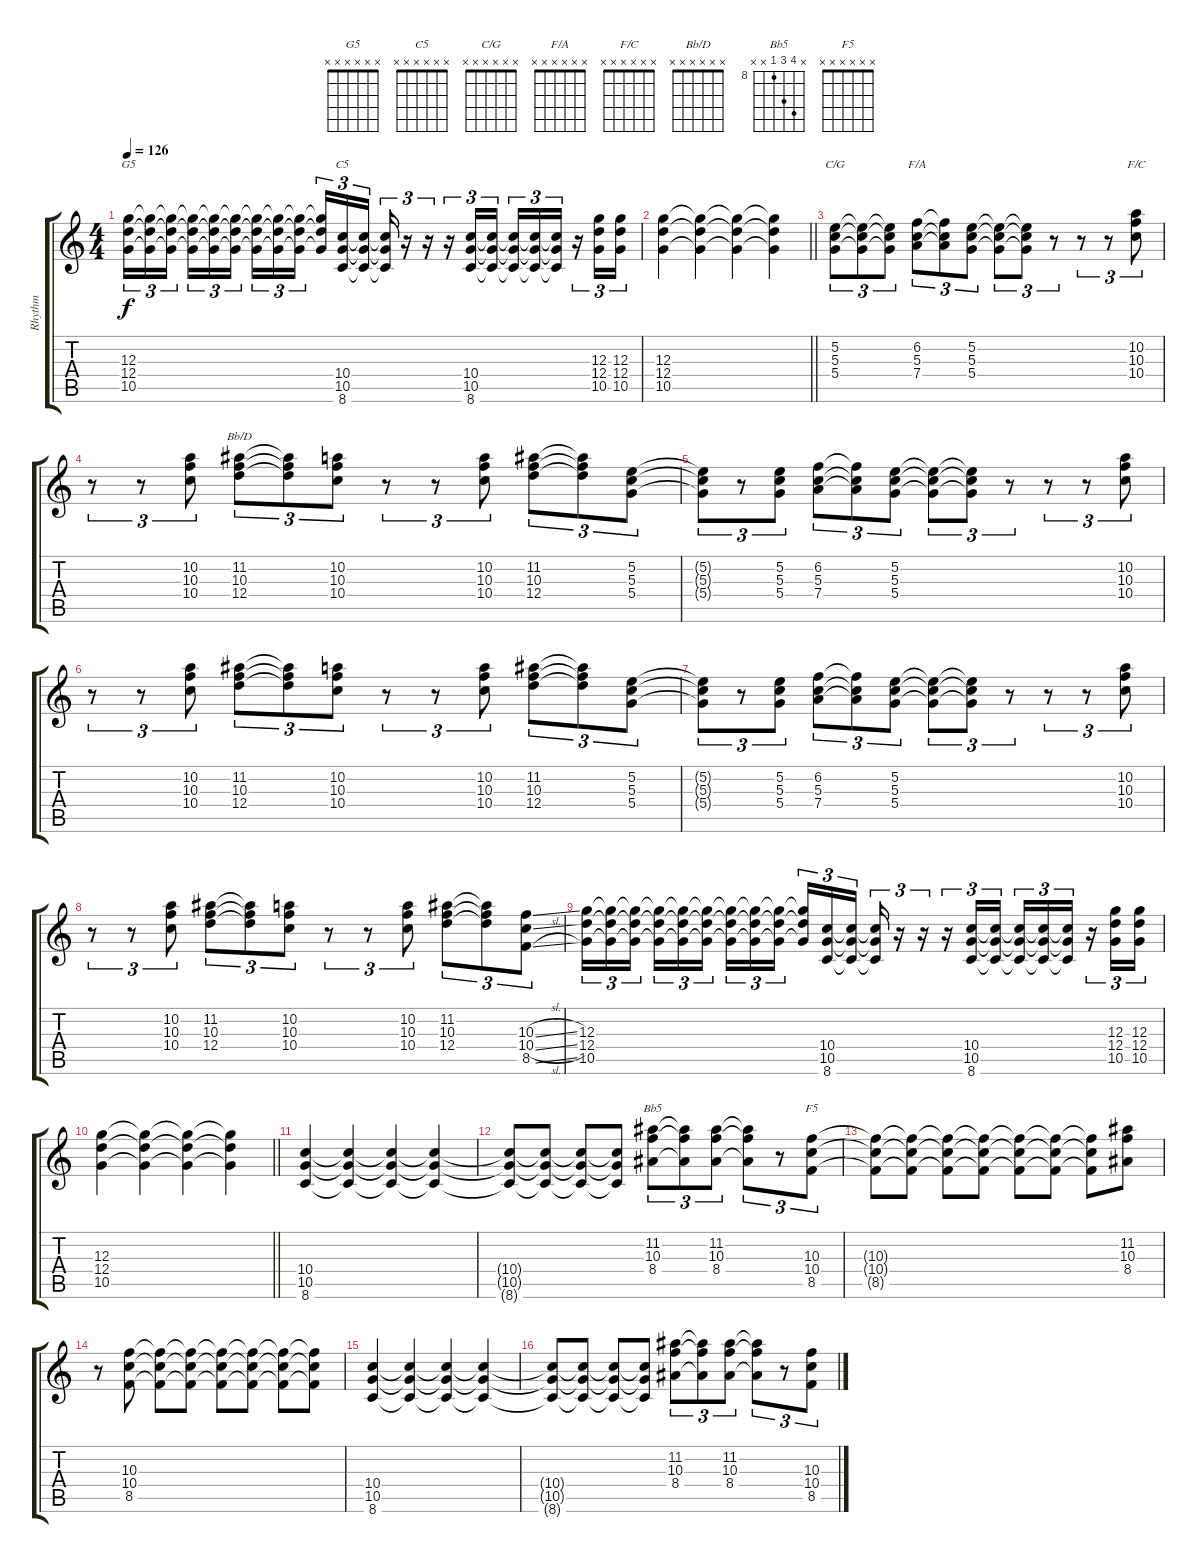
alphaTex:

\track ("Rhythm" "Rhythm") {instrument overdrivenguitar}
\staff {score tabs}
\tuning (E4 B3 G3 D3 A2 E2) {hide}
\chord ("G5" x x x x x x)
\chord ("C5" x x x x x x)
\chord ("C/G" x x x x x x)
\chord ("F/A" x x x x x x)
\chord ("F/C" x x x x x x)
\chord ("Bb/D" x x x x x x)
\chord ("Bb5" x 11 10 8 x x) {firstfret 8}
\chord ("F5" x x x x x x)
\ts (4 4)
\tempo 126
\clef g2
\ks c
(12.3 12.4 10.5).16{tu (3 2) ch "G5" dy f} (12.3{t} 12.4{t} 10.5{t}).16{tu (3 2)} (12.3{t} 12.4{t} 10.5{t}).16{tu (3 2) beam splitsecondary} (12.3{t} 12.4{t} 10.5{t}).16{tu (3 2)} (12.3{t} 12.4{t} 10.5{t}).16{tu (3 2)} (12.3{t} 12.4{t} 10.5{t}).16{tu (3 2)} (12.3{t} 12.4{t} 10.5{t}).16{tu (3 2)} (12.3{t} 12.4{t} 10.5{t}).16{tu (3 2)} (12.3{t} 12.4{t} 10.5{t}).16{tu (3 2) beam splitsecondary} (12.3{t} 12.4{t} 10.5{t}).16{tu (3 2)} (10.4 10.5 8.6).16{tu (3 2) ch "C5"} (10.4{t} 10.5{t} 8.6{t}).16{tu (3 2)} (10.4{t} 10.5{t} 8.6{t}).16{tu (3 2)} r.16{tu (3 2)} r.16{tu (3 2)} r.16{tu (3 2)} (10.4 10.5 8.6).16{tu (3 2)} (10.4{t} 10.5{t} 8.6{t}).16{tu (3 2)} (10.4{t} 10.5{t} 8.6{t}).16{tu (3 2)} (10.4{t} 10.5{t} 8.6{t}).16{tu (3 2)} (10.4{t} 10.5{t} 8.6{t}).16{tu (3 2)} r.16{tu (3 2)} (12.3 12.4 10.5).16{tu (3 2)} (12.3 12.4 10.5).16{tu (3 2)} |
\barLineRight lightlight
(12.3 12.4 10.5).4 (12.3{t} 12.4{t} 10.5{t}).4 (12.3{t} 12.4{t} 10.5{t}).4 (12.3{t} 12.4{t} 10.5{t}).4 |
(5.2 5.3 5.4).8{tu (3 2) ch "C/G"} (5.2{t} 5.3{t} 5.4{t}).8{tu (3 2)} (5.2{t} 5.3{t} 5.4{t}).8{tu (3 2)} (6.2 5.3 7.4).8{tu (3 2) ch "F/A"} (6.2{t} 5.3{t} 7.4{t}).8{tu (3 2)} (5.2 5.3 5.4).8{tu (3 2)} (5.2{t} 5.3{t} 5.4{t}).8{tu (3 2)} (5.2{t} 5.3{t} 5.4{t}).8{tu (3 2)} r.8{tu (3 2)} r.8{tu (3 2)} r.8{tu (3 2)} (10.2 10.3 10.4).8{tu (3 2) ch "F/C"} |
r.8{tu (3 2)} r.8{tu (3 2)} (10.2 10.3 10.4).8{tu (3 2)} (11.2 10.3 12.4).8{tu (3 2) ch "Bb/D"} (11.2{t} 10.3{t} 12.4{t}).8{tu (3 2)} (10.2 10.3 10.4).8{tu (3 2)} r.8{tu (3 2)} r.8{tu (3 2)} (10.2 10.3 10.4).8{tu (3 2)} (11.2 10.3 12.4).8{tu (3 2)} (11.2{t} 10.3{t} 12.4{t}).8{tu (3 2)} (5.2 5.3 5.4).8{tu (3 2)} |
(5.2{t} 5.3{t} 5.4{t}).8{tu (3 2)} r.8{tu (3 2)} (5.2 5.3 5.4).8{tu (3 2)} (6.2 5.3 7.4).8{tu (3 2)} (6.2{t} 5.3{t} 7.4{t}).8{tu (3 2)} (5.2 5.3 5.4).8{tu (3 2)} (5.2{t} 5.3{t} 5.4{t}).8{tu (3 2)} (5.2{t} 5.3{t} 5.4{t}).8{tu (3 2)} r.8{tu (3 2)} r.8{tu (3 2)} r.8{tu (3 2)} (10.2 10.3 10.4).8{tu (3 2)} |
r.8{tu (3 2)} r.8{tu (3 2)} (10.2 10.3 10.4).8{tu (3 2)} (11.2 10.3 12.4).8{tu (3 2)} (11.2{t} 10.3{t} 12.4{t}).8{tu (3 2)} (10.2 10.3 10.4).8{tu (3 2)} r.8{tu (3 2)} r.8{tu (3 2)} (10.2 10.3 10.4).8{tu (3 2)} (11.2 10.3 12.4).8{tu (3 2)} (11.2{t} 10.3{t} 12.4{t}).8{tu (3 2)} (5.2 5.3 5.4).8{tu (3 2)} |
(5.2{t} 5.3{t} 5.4{t}).8{tu (3 2)} r.8{tu (3 2)} (5.2 5.3 5.4).8{tu (3 2)} (6.2 5.3 7.4).8{tu (3 2)} (6.2{t} 5.3{t} 7.4{t}).8{tu (3 2)} (5.2 5.3 5.4).8{tu (3 2)} (5.2{t} 5.3{t} 5.4{t}).8{tu (3 2)} (5.2{t} 5.3{t} 5.4{t}).8{tu (3 2)} r.8{tu (3 2)} r.8{tu (3 2)} r.8{tu (3 2)} (10.2 10.3 10.4).8{tu (3 2)} |
r.8{tu (3 2)} r.8{tu (3 2)} (10.2 10.3 10.4).8{tu (3 2)} (11.2 10.3 12.4).8{tu (3 2)} (11.2{t} 10.3{t} 12.4{t}).8{tu (3 2)} (10.2 10.3 10.4).8{tu (3 2)} r.8{tu (3 2)} r.8{tu (3 2)} (10.2 10.3 10.4).8{tu (3 2)} (11.2 10.3 12.4).8{tu (3 2)} (11.2{t} 10.3{t} 12.4{t}).8{tu (3 2)} (10.3{sl} 10.4{sl} 8.5{sl}).8{tu (3 2)} |
(12.3 12.4 10.5).16{tu (3 2)} (12.3{t} 12.4{t} 10.5{t}).16{tu (3 2)} (12.3{t} 12.4{t} 10.5{t}).16{tu (3 2) beam splitsecondary} (12.3{t} 12.4{t} 10.5{t}).16{tu (3 2)} (12.3{t} 12.4{t} 10.5{t}).16{tu (3 2)} (12.3{t} 12.4{t} 10.5{t}).16{tu (3 2)} (12.3{t} 12.4{t} 10.5{t}).16{tu (3 2)} (12.3{t} 12.4{t} 10.5{t}).16{tu (3 2)} (12.3{t} 12.4{t} 10.5{t}).16{tu (3 2) beam splitsecondary} (12.3{t} 12.4{t} 10.5{t}).16{tu (3 2)} (10.4 10.5 8.6).16{tu (3 2)} (10.4{t} 10.5{t} 8.6{t}).16{tu (3 2)} (10.4{t} 10.5{t} 8.6{t}).16{tu (3 2)} r.16{tu (3 2)} r.16{tu (3 2)} r.16{tu (3 2)} (10.4 10.5 8.6).16{tu (3 2)} (10.4{t} 10.5{t} 8.6{t}).16{tu (3 2)} (10.4{t} 10.5{t} 8.6{t}).16{tu (3 2)} (10.4{t} 10.5{t} 8.6{t}).16{tu (3 2)} (10.4{t} 10.5{t} 8.6{t}).16{tu (3 2)} r.16{tu (3 2)} (12.3 12.4 10.5).16{tu (3 2)} (12.3 12.4 10.5).16{tu (3 2)} |
\barLineRight lightlight
(12.3 12.4 10.5).4 (12.3{t} 12.4{t} 10.5{t}).4 (12.3{t} 12.4{t} 10.5{t}).4 (12.3{t} 12.4{t} 10.5{t}).4 |
(10.4 10.5 8.6).4 (10.4{t} 10.5{t} 8.6{t}).4 (10.4{t} 10.5{t} 8.6{t}).4 (10.4{t} 10.5{t} 8.6{t}).4 |
(10.4{t} 10.5{t} 8.6{t}).8 (10.4{t} 10.5{t} 8.6{t}).8 (10.4{t} 10.5{t} 8.6{t}).8 (10.4{t} 10.5{t} 8.6{t}).8 (11.2 10.3 8.4).8{tu (3 2) ch "Bb5"} (11.2{t} 10.3{t} 8.4{t}).8{tu (3 2)} (11.2 10.3 8.4).8{tu (3 2)} (11.2{t} 10.3{t} 8.4{t}).8{tu (3 2)} r.8{tu (3 2)} (10.3 10.4 8.5).8{tu (3 2) ch "F5"} |
(10.3{t} 10.4{t} 8.5{t}).8 (10.3{t} 10.4{t} 8.5{t}).8 (10.3{t} 10.4{t} 8.5{t}).8 (10.3{t} 10.4{t} 8.5{t}).8 (10.3{t} 10.4{t} 8.5{t}).8 (10.3{t} 10.4{t} 8.5{t}).8 (10.3{t} 10.4{t} 8.5{t}).8 (11.2 10.3 8.4).8 |
r.8 (10.3 10.4 8.5).8 (10.3{t} 10.4{t} 8.5{t}).8 (10.3{t} 10.4{t} 8.5{t}).8 (10.3{t} 10.4{t} 8.5{t}).8 (10.3{t} 10.4{t} 8.5{t}).8 (10.3{t} 10.4{t} 8.5{t}).8 (10.3{t} 10.4{t} 8.5{t}).8 |
(10.4 10.5 8.6).4 (10.4{t} 10.5{t} 8.6{t}).4 (10.4{t} 10.5{t} 8.6{t}).4 (10.4{t} 10.5{t} 8.6{t}).4 |
(10.4{t} 10.5{t} 8.6{t}).8 (10.4{t} 10.5{t} 8.6{t}).8 (10.4{t} 10.5{t} 8.6{t}).8 (10.4{t} 10.5{t} 8.6{t}).8 (11.2 10.3 8.4).8{tu (3 2)} (11.2{t} 10.3{t} 8.4{t}).8{tu (3 2)} (11.2 10.3 8.4).8{tu (3 2)} (11.2{t} 10.3{t} 8.4{t}).8{tu (3 2)} r.8{tu (3 2)} (10.3 10.4 8.5).8{tu (3 2)}
